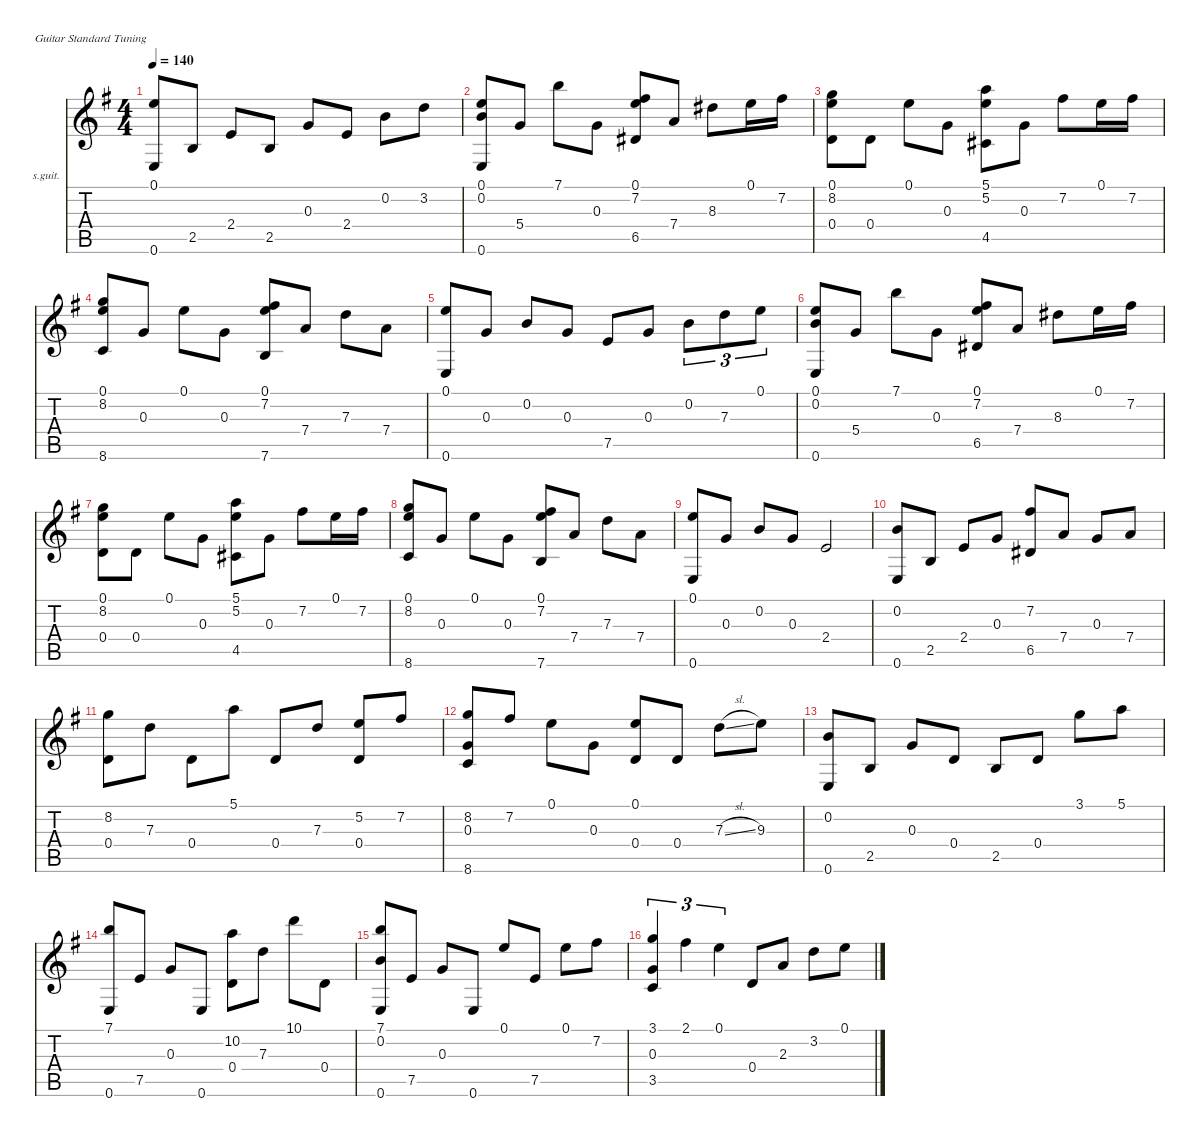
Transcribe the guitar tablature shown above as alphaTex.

\defaultSystemsLayout 4
\hideDynamics
\bracketExtendMode nobrackets
\firstSystemTrackNameOrientation horizontal
\otherSystemsTrackNameOrientation horizontal
\track ("Steel Guitar" "s.guit.") {instrument acousticguitarsteel}
\staff {score tabs}
\tuning (E4 B3 G3 D3 A2 E2)
\ts (4 4)
\tempo 140
\clef g2
\ks eminor
(0.1 0.6).8{dy mf} 2.5.8 2.4.8 2.5.8 0.3.8 2.4.8 0.2.8 3.2.8 |
(0.1 0.6 0.2).8 5.4.8 7.1.8 0.3.8 (7.2 6.5 0.1).8 7.4.8 8.3.8 0.1.16 7.2.16 |
(8.2 0.4 0.1).8 0.4.8 0.1.8 0.3.8 (4.5 5.1 5.2).8 0.3.8 7.2.8 0.1.16 7.2.16 |
(8.2 8.6 0.1).8 0.3.8 0.1.8 0.3.8 (7.2 7.6 0.1).8 7.4.8 7.3.8 7.4.8 |
(0.6 0.1).8 0.3.8 0.2.8 0.3.8 7.5.8 0.3.8 0.2.8{tu (3 2)} 7.3.8{tu (3 2)} 0.1.8{tu (3 2)} |
(0.1 0.6 0.2).8 5.4.8 7.1.8 0.3.8 (7.2 6.5 0.1).8 7.4.8 8.3.8 0.1.16 7.2.16 |
(8.2 0.4 0.1).8 0.4.8 0.1.8 0.3.8 (4.5 5.1 5.2).8 0.3.8 7.2.8 0.1.16 7.2.16 |
(8.2 8.6 0.1).8 0.3.8 0.1.8 0.3.8 (7.2 7.6 0.1).8 7.4.8 7.3.8 7.4.8 |
(0.6 0.1).8 0.3.8{dy mp} 0.2.8 0.3.8{dy p} 2.4.2 |
(0.2 0.6).8{dy mf} 2.5.8 2.4.8 0.3.8 (6.5 7.2).8 7.4.8 0.3.8 7.4.8 |
(8.2 0.4).8 7.3.8 0.4.8 5.1.8 0.4.8 7.3.8 (0.4 5.2).8 7.2.8 |
(8.2 8.6 0.3).8 7.2.8 0.1.8 0.3.8 (0.1 0.4).8 0.4.8 7.3{sl}.8 9.3.8 |
(0.6 0.2).8 2.5.8 0.3.8 0.4.8 2.5.8 0.4.8 3.1.8 5.1.8 |
(7.1 0.6).8 7.5.8 0.3.8 0.6.8 (0.4 10.2).8 7.3.8 10.1.8 0.4.8 |
(0.2 0.6 7.1).8 7.5.8 0.3.8 0.6.8 0.1.8 7.5.8 0.1.8 7.2.8 |
(3.5 3.1 0.3).4{tu (3 2)} 2.1.4{tu (3 2)} 0.1.4{tu (3 2)} 0.4.8 2.3.8 3.2.8 0.1.8
